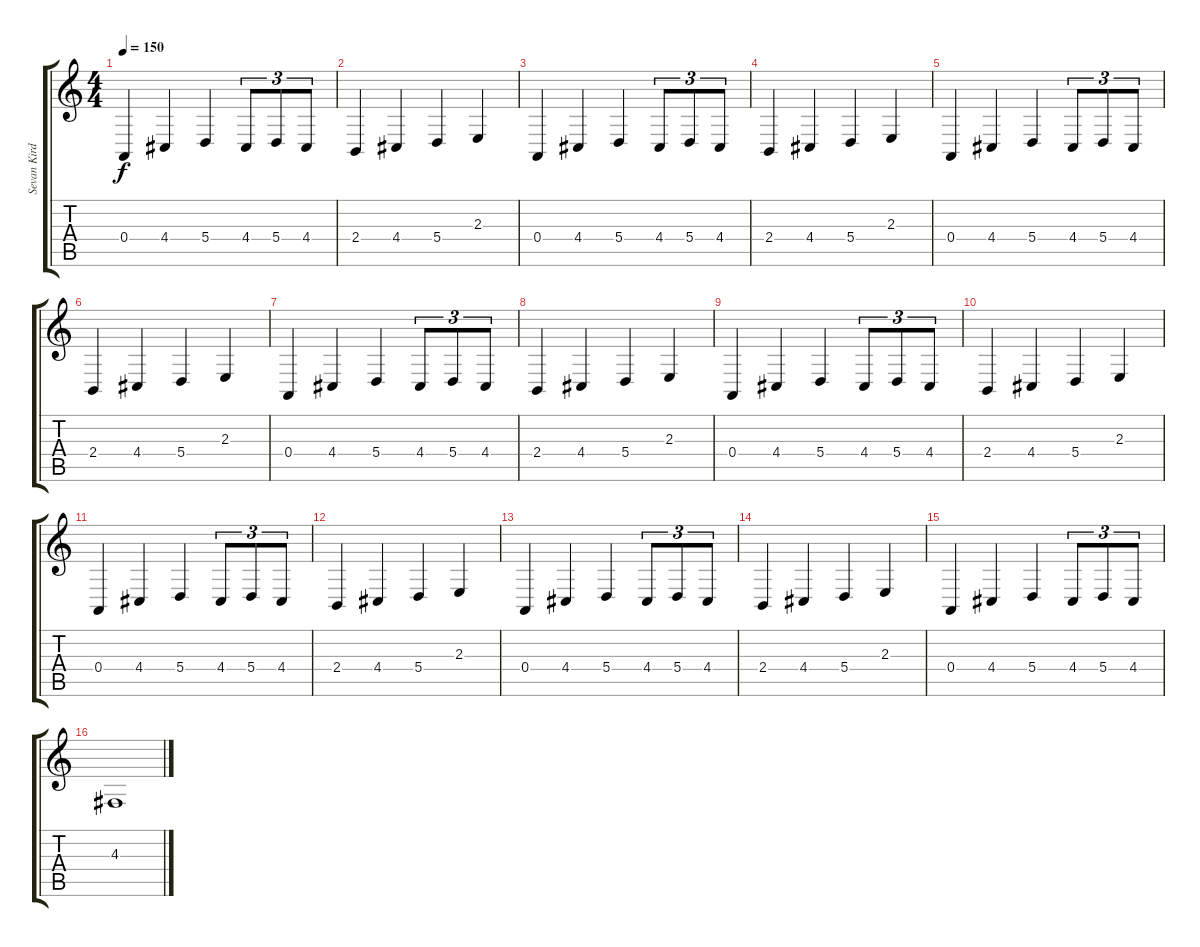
\track ("Sevan Kirder" "Sevan Kird") {instrument bagpipe}
\staff {score tabs}
\tuning (B3 Gb3 D3 A2 E2 B1) {hide}
\ts (4 4)
\tempo 150
\clef g2
\ks c
0.4.4{dy f} 4.4.4 5.4.4 4.4.8{tu (3 2)} 5.4.8{tu (3 2)} 4.4.8{tu (3 2)} |
2.4.4 4.4.4 5.4.4 2.3.4 |
0.4.4 4.4.4 5.4.4 4.4.8{tu (3 2)} 5.4.8{tu (3 2)} 4.4.8{tu (3 2)} |
2.4.4 4.4.4 5.4.4 2.3.4 |
0.4.4 4.4.4 5.4.4 4.4.8{tu (3 2)} 5.4.8{tu (3 2)} 4.4.8{tu (3 2)} |
2.4.4 4.4.4 5.4.4 2.3.4 |
0.4.4 4.4.4 5.4.4 4.4.8{tu (3 2)} 5.4.8{tu (3 2)} 4.4.8{tu (3 2)} |
2.4.4 4.4.4 5.4.4 2.3.4 |
0.4.4 4.4.4 5.4.4 4.4.8{tu (3 2)} 5.4.8{tu (3 2)} 4.4.8{tu (3 2)} |
2.4.4 4.4.4 5.4.4 2.3.4 |
0.4.4 4.4.4 5.4.4 4.4.8{tu (3 2)} 5.4.8{tu (3 2)} 4.4.8{tu (3 2)} |
2.4.4 4.4.4 5.4.4 2.3.4 |
0.4.4 4.4.4 5.4.4 4.4.8{tu (3 2)} 5.4.8{tu (3 2)} 4.4.8{tu (3 2)} |
2.4.4 4.4.4 5.4.4 2.3.4 |
0.4.4 4.4.4 5.4.4 4.4.8{tu (3 2)} 5.4.8{tu (3 2)} 4.4.8{tu (3 2)} |
4.3.1
